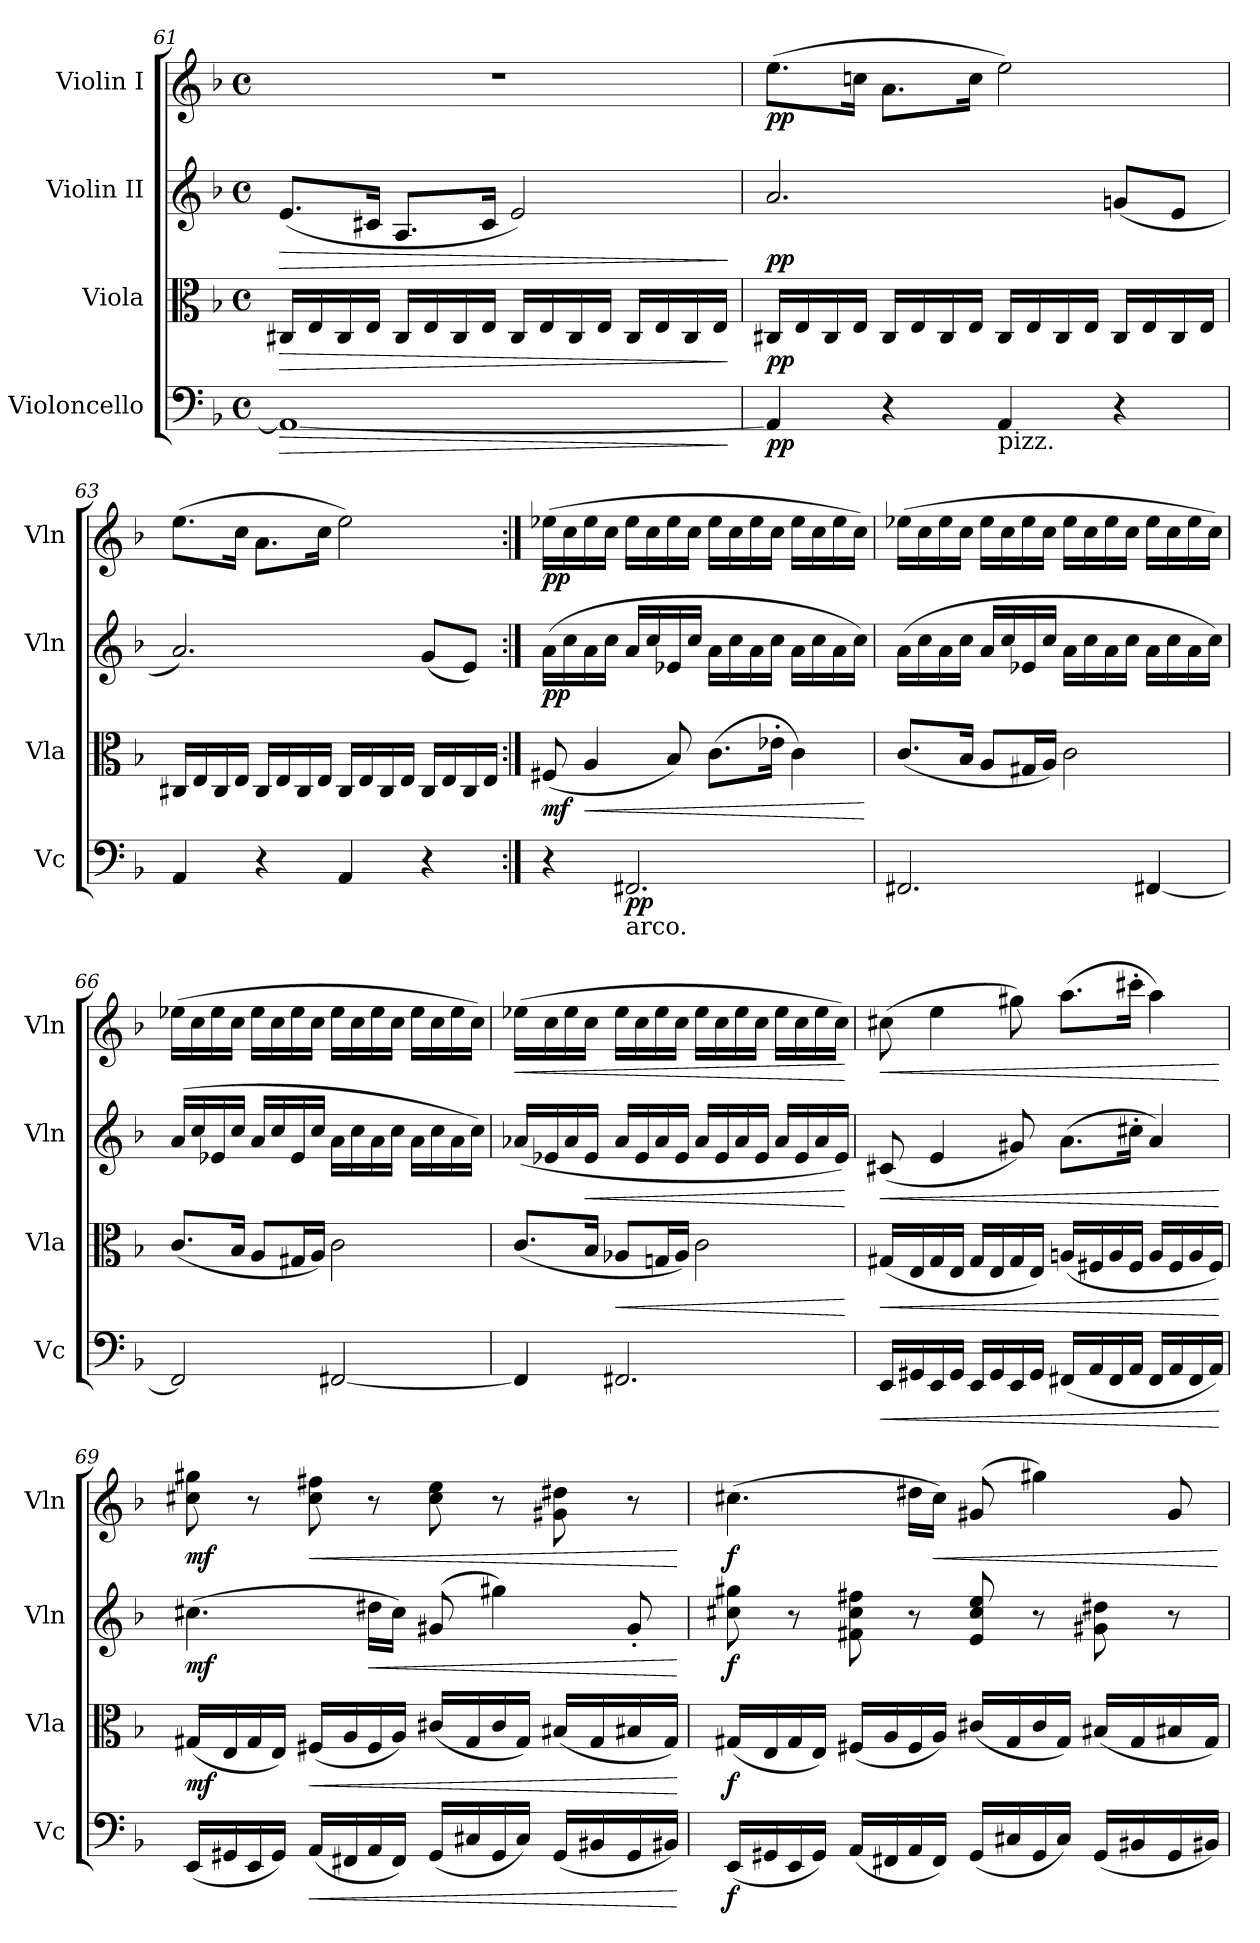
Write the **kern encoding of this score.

**kern	**dynam	**kern	**dynam	**kern	**dynam	**kern	**dynam
*part4	*part4	*part3	*part3	*part2	*part2	*part1	*part1
*staff4	*staff4	*staff3	*staff3	*staff2	*staff2	*staff1	*staff1
*I"Violoncello	*	*I"Viola	*	*I"Violin II	*	*I"Violin I	*
*I'Vc	*	*I'Vla	*	*I'Vln	*	*I'Vln	*
!!LO:PB:g=z
*clefF4	*	*clefC3	*	*clefG2	*	*clefG2	*
*k[b-]	*	*k[b-]	*	*k[b-]	*	*k[b-]	*
*M4/4	*	*M4/4	*	*M4/4	*	*M4/4	*
*met(c)	*	*met(c)	*	*met(c)	*	*met(c)	*
=61	=61	=61	=61	=61	=61	=61	=61
!	!LO:HP:b	!	!LO:HP:b	!	!LO:HP:b	!	!
1AA_	>	16C#X/LL	>	(<8.e/L	>	1r	.
.	.	16E/	.	.	.	.	.
.	.	16C#/	.	.	.	.	.
.	.	16E/JJ	.	16c#X/Jk	.	.	.
.	.	16C#/LL	.	8.A/L	.	.	.
.	.	16E/	.	.	.	.	.
.	.	16C#/	.	.	.	.	.
.	.	16E/JJ	.	16c#/Jk	.	.	.
.	.	16C#/LL	.	2e/)	.	.	.
.	.	16E/	.	.	.	.	.
.	.	16C#/	.	.	.	.	.
.	.	16E/JJ	.	.	.	.	.
.	.	16C#/LL	.	.	.	.	.
.	.	16E/	.	.	.	.	.
.	.	16C#/	.	.	.	.	.
.	.	16E/JJ	.	.	.	.	.
.	]	.	]	.	]	.	.
=62	=62	=62	=62	=62	=62	=62	=62
!	!LO:DY:b	!	!LO:DY:b	!	!LO:DY:b	!	!LO:DY:b
4AA/]	pp	16C#X/LL	pp	2.a/	pp	(>8.ee\L	pp
.	.	16E/	.	.	.	.	.
.	.	16C#/	.	.	.	.	.
.	.	16E/JJ	.	.	.	16ccn\Jk	.
4r	.	16C#/LL	.	.	.	8.a\L	.
.	.	16E/	.	.	.	.	.
.	.	16C#/	.	.	.	.	.
.	.	16E/JJ	.	.	.	16cc\Jk	.
!LO:TX:b:t=pizz.	!	!	!	!	!	!	!
4AA/	.	16C#/LL	.	.	.	2ee\)	.
.	.	16E/	.	.	.	.	.
.	.	16C#/	.	.	.	.	.
.	.	16E/JJ	.	.	.	.	.
4r	.	16C#/LL	.	(<8gn/L	.	.	.
.	.	16E/	.	.	.	.	.
.	.	16C#/	.	8e/J	.	.	.
.	.	16E/JJ	.	.	.	.	.
!!LO:LB:g=z
=63	=63	=63	=63	=63	=63	=63	=63
4AA/	.	16C#X/LL	.	2.a/)	.	(>8.ee\L	.
.	.	16E/	.	.	.	.	.
.	.	16C#/	.	.	.	.	.
.	.	16E/JJ	.	.	.	16cc\Jk	.
4r	.	16C#/LL	.	.	.	8.a\L	.
.	.	16E/	.	.	.	.	.
.	.	16C#/	.	.	.	.	.
.	.	16E/JJ	.	.	.	16cc\Jk	.
4AA/	.	16C#/LL	.	.	.	2ee\)	.
.	.	16E/	.	.	.	.	.
.	.	16C#/	.	.	.	.	.
.	.	16E/JJ	.	.	.	.	.
4r	.	16C#/LL	.	(<8g/L	.	.	.
.	.	16E/	.	.	.	.	.
.	.	16C#/	.	8e/J)	.	.	.
.	.	16E/JJ	.	.	.	.	.
=64:|!	=64:|!	=64:|!	=64:|!	=64:|!	=64:|!	=64:|!	=64:|!
!	!	!	!LO:DY:b	!	!LO:DY:b	!	!LO:DY:b
4r	.	(<8F#X/	mf	(>16a\LL	pp	(>16ee-X\LL	pp
.	.	.	.	16cc\	.	16cc\	.
!	!	!	!LO:HP:b	!	!	!	!
.	.	4A/	<	16a\	.	16ee-\	.
.	.	.	.	16cc\JJ	.	16cc\JJ	.
!LO:TX:b:t=arco.	!	!	!	!	!	!	!
!	!LO:DY:b	!	!	!	!	!	!
2.FF#X/	pp	.	.	16a/LL	.	16ee-\LL	.
.	.	.	.	16cc/	.	16cc\	.
.	.	8B-/)	.	16e-X/	.	16ee-\	.
.	.	.	.	16cc/JJ	.	16cc\JJ	.
.	.	(>8.c\L	.	16a\LL	.	16ee-\LL	.
.	.	.	.	16cc\	.	16cc\	.
.	.	.	.	16a\	.	16ee-\	.
.	.	16e-X'\Jk	.	16cc\JJ	.	16cc\JJ	.
.	.	4c\)	.	16a\LL	.	16ee-\LL	.
.	.	.	.	16cc\	.	16cc\	.
.	.	.	.	16a\	.	16ee-\	.
.	.	.	.	16cc\JJ)	.	16cc\JJ)	.
.	.	.	[	.	.	.	.
!!LO:LB:g=z
=65	=65	=65	=65	=65	=65	=65	=65
2.FF#X/	.	(<8.c/L	.	(>16a\LL	.	(>16ee-X\LL	.
.	.	.	.	16cc\	.	16cc\	.
.	.	.	.	16a\	.	16ee-\	.
.	.	16B-/Jk	.	16cc\JJ	.	16cc\JJ	.
.	.	8A/L	.	16a/LL	.	16ee-\LL	.
.	.	.	.	16cc/	.	16cc\	.
.	.	16G#X/L	.	16e-X/	.	16ee-\	.
.	.	16A/JJ)	.	16cc/JJ	.	16cc\JJ	.
.	.	2c\	.	16a\LL	.	16ee-\LL	.
.	.	.	.	16cc\	.	16cc\	.
.	.	.	.	16a\	.	16ee-\	.
.	.	.	.	16cc\JJ	.	16cc\JJ	.
[4FF#X/	.	.	.	16a\LL	.	16ee-\LL	.
.	.	.	.	16cc\	.	16cc\	.
.	.	.	.	16a\	.	16ee-\	.
.	.	.	.	16cc\JJ)	.	16cc\JJ)	.
=66	=66	=66	=66	=66	=66	=66	=66
2FF#/]	.	(<8.c/L	.	(>16a/LL	.	(>16ee-X\LL	.
.	.	.	.	16cc/	.	16cc\	.
.	.	.	.	16e-X/	.	16ee-\	.
.	.	16B-/Jk	.	16cc/JJ	.	16cc\JJ	.
.	.	8A/L	.	16a/LL	.	16ee-\LL	.
.	.	.	.	16cc/	.	16cc\	.
.	.	16G#X/L	.	16e-/	.	16ee-\	.
.	.	16A/JJ)	.	16cc/JJ	.	16cc\JJ	.
[2FF#X/	.	2c\	.	16a\LL	.	16ee-\LL	.
.	.	.	.	16cc\	.	16cc\	.
.	.	.	.	16a\	.	16ee-\	.
.	.	.	.	16cc\JJ	.	16cc\JJ	.
.	.	.	.	16a\LL	.	16ee-\LL	.
.	.	.	.	16cc\	.	16cc\	.
.	.	.	.	16a\	.	16ee-\	.
.	.	.	.	16cc\JJ)	.	16cc\JJ)	.
!!LO:PB:g=z
=67	=67	=67	=67	=67	=67	=67	=67
!	!	!	!	!	!	!	!LO:HP:b
4FF#/]	.	(<8.c/L	.	(<16a-X/LL	.	(>16ee-X\LL	<
.	.	.	.	16e-X/	.	16cc\	.
.	.	.	.	16a-/	.	16ee-\	.
!	!	!	!	!	!LO:HP:b	!	!
.	.	16B-/Jk	.	16e-/JJ	<	16cc\JJ	.
!	!	!	!LO:HP:b	!	!	!	!
2.FF#X/	.	8A-X/L	<	16a-/LL	.	16ee-\LL	.
.	.	.	.	16e-/	.	16cc\	.
.	.	16Gn/L	.	16a-/	.	16ee-\	.
.	.	16A-/JJ)	.	16e-/JJ	.	16cc\JJ	.
.	.	2c\	.	16a-/LL	.	16ee-\LL	.
.	.	.	.	16e-/	.	16cc\	.
.	.	.	.	16a-/	.	16ee-\	.
.	.	.	.	16e-/JJ	.	16cc\JJ	.
.	.	.	.	16a-/LL	.	16ee-\LL	.
.	.	.	.	16e-/	.	16cc\	.
.	.	.	.	16a-/	.	16ee-\	.
.	.	.	.	16e-/JJ)	.	16cc\JJ)	.
.	.	.	[	.	[	.	[
=68	=68	=68	=68	=68	=68	=68	=68
!	!LO:HP:b	!	!LO:HP:b	!	!LO:HP:b	!	!LO:HP:b
16EE/LL	<	(<16G#X/LL	<	(<8c#X/	<	(>8cc#X\	<
16GG#X/	.	16E/	.	.	.	.	.
16EE/	.	16G#/	.	4e/	.	4ee\	.
16GG#/JJ	.	16E/JJ	.	.	.	.	.
16EE/LL	.	16G#/LL	.	.	.	.	.
16GG#/	.	16E/	.	.	.	.	.
16EE/	.	16G#/	.	8g#X/)	.	8gg#X\)	.
16GG#/JJ	.	16E/JJ)	.	.	.	.	.
(<16FF#X/LL	.	(<16An/LL	.	(>8.a\L	.	(>8.aa\L	.
16AA/	.	16F#X/	.	.	.	.	.
16FF#/	.	16A/	.	.	.	.	.
16AA/JJ	.	16F#/JJ	.	16cc#X'\Jk	.	16ccc#X'\Jk	.
16FF#/LL	.	16A/LL	.	4a/)	.	4aa\)	.
16AA/	.	16F#/	.	.	.	.	.
16FF#/	.	16A/	.	.	.	.	.
16AA/JJ)	.	16F#/JJ)	.	.	.	.	.
.	[	.	[	.	[	.	[
!!LO:LB:g=z
=69	=69	=69	=69	=69	=69	=69	=69
!	!LO:DY:b	!	!	!	!	!	!
!	!LO:DY:n=1:b	!	!LO:DY:b	!	!LO:DY:b	!	!LO:DY:b
(<16EE/LL	mf mf	(<16G#X/LL	mf	(>4.cc#X\	mf	8cc#X\ 8gg#X\	mf
16GG#X/	.	16E/	.	.	.	.	.
16EE/	.	16G#/	.	.	.	8r	.
16GG#/JJ)	.	16E/JJ)	.	.	.	.	.
!	!LO:HP:b	!	!LO:HP:b	!	!	!	!LO:HP:b
(<16AA/LL	<	(<16F#X/LL	<	.	.	8cc#\ 8ff#X\	<
16FF#X/	.	16A/	.	.	.	.	.
!	!	!	!	!	!LO:HP:b	!	!
16AA/	.	16F#/	.	16dd#X\LL	<	8r	.
16FF#/JJ)	.	16A/JJ)	.	16cc#\JJ)	.	.	.
(<16GG#/LL	.	(<16c#X/LL	.	(>8g#X/	.	8cc#\ 8ee\	.
16C#X/	.	16G#/	.	.	.	.	.
16GG#/	.	16c#/	.	4gg#X\)	.	8r	.
16C#/JJ)	.	16G#/JJ)	.	.	.	.	.
(<16GG#/LL	.	(<16B#X/LL	.	.	.	8g#X\ 8dd#X\	.
16BB#X/	.	16G#/	.	.	.	.	.
16GG#/	.	16B#X/	.	8g#'/	.	8r	.
16BB#X/JJ)	.	16G#/JJ)	.	.	.	.	.
.	[	.	[	.	[	.	[
=70	=70	=70	=70	=70	=70	=70	=70
!	!LO:DY:b	!	!LO:DY:b	!	!LO:DY:b	!	!LO:DY:b
(<16EE/LL	f	(<16G#X/LL	f	8cc#X\ 8gg#X\	f	(>4.cc#X\	f
16GG#X/	.	16E/	.	.	.	.	.
16EE/	.	16G#/	.	8r	.	.	.
16GG#/JJ)	.	16E/JJ)	.	.	.	.	.
(<16AA/LL	.	(<16F#X/LL	.	8f#X\ 8cc#\ 8ff#X\	.	.	.
16FF#X/	.	16A/	.	.	.	.	.
16AA/	.	16F#/	.	8r	.	16dd#X\LL	.
!	!	!	!	!	!	!	!LO:HP:b
16FF#/JJ)	.	16A/JJ)	.	.	.	16cc#\JJ)	<
(<16GG#/LL	.	(<16c#X/LL	.	8e/ 8cc#/ 8ee/	.	(>8g#X/	.
16C#X/	.	16G#/	.	.	.	.	.
16GG#/	.	16c#/	.	8r	.	4gg#X\)	.
16C#/JJ)	.	16G#/JJ)	.	.	.	.	.
(<16GG#/LL	.	(<16B#X/LL	.	8g#X\ 8dd#X\	.	.	.
16BB#X/	.	16G#/	.	.	.	.	.
16GG#/	.	16B#X/	.	8r	.	8g#/	.
16BB#X/JJ)	.	16G#/JJ)	.	.	.	.	.
.	.	.	.	.	.	.	[
=	=	=	=	=	=	=	=
*-	*-	*-	*-	*-	*-	*-	*-
